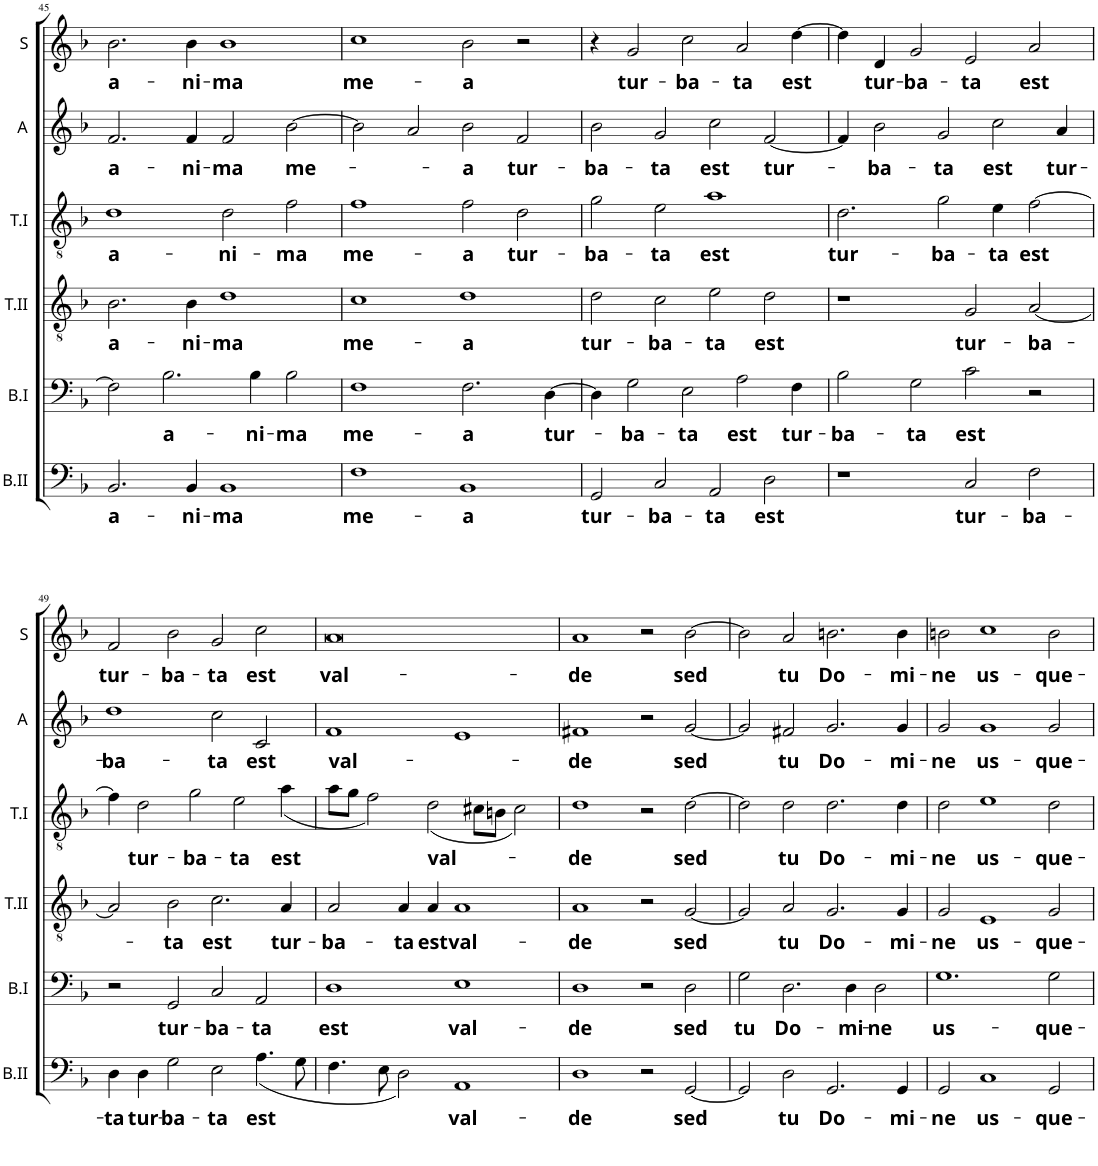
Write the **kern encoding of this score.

**kern	**text	**kern	**text	**kern	**text	**kern	**text	**kern	**text	**kern	**text
*part6	*part6	*part5	*part5	*part4	*part4	*part3	*part3	*part2	*part2	*part1	*part1
*staff6	*staff6	*staff5	*staff5	*staff4	*staff4	*staff3	*staff3	*staff2	*staff2	*staff1	*staff1
*I"Basse II	*	*I"Basse I	*	*I"Tenor II	*	*I"Tenor I	*	*I"Alti	*	*I"Soprane	*
*I'B.II	*	*I'B.I	*	*I'T.II	*	*I'T.I	*	*I'A	*	*I'S	*
!!LO:PB:g=z
*clefF4	*	*clefF4	*	*clefGv2	*	*clefGv2	*	*clefG2	*	*clefG2	*
*Trd8c14	*	*	*	*	*	*	*	*	*	*	*
*k[b-]	*	*k[b-]	*	*k[b-]	*	*k[b-]	*	*k[b-]	*	*k[b-]	*
*F:	*	*F:	*	*F:	*	*F:	*	*F:	*	*F:	*
*M4/2	*	*M4/2	*	*M4/2	*	*M4/2	*	*M4/2	*	*M4/2	*
=45	=45	=45	=45	=45	=45	=45	=45	=45	=45	=45	=45
!	!LO:LY:b	!	!	!	!LO:LY:b	!	!LO:LY:b	!	!LO:LY:b	!	!LO:LY:b
2.BB-/	a-	2F\]	.	2.B-\	a-	1d	a-	2.f/	a-	2.b-\	a-
!	!	!	!LO:LY:b	!	!	!	!	!	!	!	!
.	.	2.B-\	a-	.	.	.	.	.	.	.	.
!	!LO:LY:b	!	!	!	!LO:LY:b	!	!	!	!LO:LY:b	!	!LO:LY:b
4BB-/	-ni-	.	.	4B-\	-ni-	.	.	4f/	-ni-	4b-\	-ni-
!	!LO:LY:b	!	!	!	!LO:LY:b	!	!LO:LY:b	!	!LO:LY:b	!	!LO:LY:b
1BB-	-ma	.	.	1d	-ma	2d\	-ni-	2f/	-ma	1b-	-ma
!	!	!	!LO:LY:b	!	!	!	!	!	!	!	!
.	.	4B-\	-ni-	.	.	.	.	.	.	.	.
!	!	!	!LO:LY:b	!	!	!	!LO:LY:b	!	!LO:LY:b	!	!
.	.	2B-\	-ma	.	.	2f\	-ma	[2b-\	me-	.	.
=46	=46	=46	=46	=46	=46	=46	=46	=46	=46	=46	=46
!	!LO:LY:b	!	!LO:LY:b	!	!LO:LY:b	!	!LO:LY:b	!	!	!	!LO:LY:b
1F	me-	1F	me-	1c	me-	1f	me-	2b-\]	.	1cc	me-
.	.	.	.	.	.	.	.	2a/	.	.	.
!	!LO:LY:b	!	!LO:LY:b	!	!LO:LY:b	!	!LO:LY:b	!	!LO:LY:b	!	!LO:LY:b
1BB-	-a	2.F\	-a	1d	-a	2f\	-a	2b-\	-a	2b-\	-a
!	!	!	!	!	!	!	!LO:LY:b	!	!LO:LY:b	!	!
.	.	.	.	.	.	2d\	tur-	2f/	tur-	2r	.
!	!	!	!LO:LY:b	!	!	!	!	!	!	!	!
.	.	[4D\	tur-	.	.	.	.	.	.	.	.
=47	=47	=47	=47	=47	=47	=47	=47	=47	=47	=47	=47
!	!LO:LY:b	!	!	!	!LO:LY:b	!	!LO:LY:b	!	!LO:LY:b	!	!
2GG/	tur-	4D\]	.	2d\	tur-	2g\	-ba-	2b-\	-ba-	4r	.
!	!	!	!LO:LY:b	!	!	!	!	!	!	!	!LO:LY:b
.	.	2G\	-ba-	.	.	.	.	.	.	2g/	tur-
!	!LO:LY:b	!	!	!	!LO:LY:b	!	!LO:LY:b	!	!LO:LY:b	!	!
2C/	-ba-	.	.	2c\	-ba-	2e\	-ta	2g/	-ta	.	.
!	!	!	!LO:LY:b	!	!	!	!	!	!	!	!LO:LY:b
.	.	2E\	-ta	.	.	.	.	.	.	2cc\	-ba-
!	!LO:LY:b	!	!	!	!LO:LY:b	!	!LO:LY:b	!	!LO:LY:b	!	!
2AA/	-ta	.	.	2e\	-ta	1a	est	2cc\	est	.	.
!	!	!	!LO:LY:b	!	!	!	!	!	!	!	!LO:LY:b
.	.	2A\	est	.	.	.	.	.	.	2a/	-ta
!	!LO:LY:b	!	!	!	!LO:LY:b	!	!	!	!LO:LY:b	!	!
2D\	est	.	.	2d\	est	.	.	[2f/	tur-	.	.
!	!	!	!LO:LY:b	!	!	!	!	!	!	!	!LO:LY:b
.	.	4F\	tur-	.	.	.	.	.	.	[4dd\	est
=48	=48	=48	=48	=48	=48	=48	=48	=48	=48	=48	=48
!	!	!	!LO:LY:b	!	!	!	!LO:LY:b	!	!	!	!
1r	.	2B-\	-ba-	1r	.	2.d\	tur-	4f/]	.	4dd\]	.
!	!	!	!	!	!	!	!	!	!LO:LY:b	!	!LO:LY:b
.	.	.	.	.	.	.	.	2b-\	-ba-	4d/	tur-
!	!	!	!LO:LY:b	!	!	!	!	!	!	!	!LO:LY:b
.	.	2G\	-ta	.	.	.	.	.	.	2g/	-ba-
!	!	!	!	!	!	!	!LO:LY:b	!	!LO:LY:b	!	!
.	.	.	.	.	.	2g\	-ba-	2g/	-ta	.	.
!	!LO:LY:b	!	!LO:LY:b	!	!LO:LY:b	!	!	!	!	!	!LO:LY:b
2C/	tur-	2c\	est	2G/	tur-	.	.	.	.	2e/	-ta
!	!	!	!	!	!	!	!LO:LY:b	!	!LO:LY:b	!	!
.	.	.	.	.	.	4e\	-ta	2cc\	est	.	.
!	!LO:LY:b	!	!	!	!LO:LY:b	!	!LO:LY:b	!	!	!	!LO:LY:b
2F\	-ba-	2r	.	[2A/	-ba-	[2f\	est	.	.	2a/	est
!	!	!	!	!	!	!	!	!	!LO:LY:b	!	!
.	.	.	.	.	.	.	.	4a/	tur-	.	.
!!LO:LB:g=z
=49	=49	=49	=49	=49	=49	=49	=49	=49	=49	=49	=49
!	!LO:LY:b	!	!	!	!	!	!	!	!LO:LY:b	!	!LO:LY:b
4D\	-ta	2r	.	2A/]	.	4f\]	.	1dd	-ba-	2f/	tur-
!	!LO:LY:b	!	!	!	!	!	!LO:LY:b	!	!	!	!
4D\	tur-	.	.	.	.	2d\	tur-	.	.	.	.
!	!LO:LY:b	!	!LO:LY:b	!	!LO:LY:b	!	!	!	!	!	!LO:LY:b
2G\	-ba-	2GG/	tur-	2B-\	-ta	.	.	.	.	2b-\	-ba-
!	!	!	!	!	!	!	!LO:LY:b	!	!	!	!
.	.	.	.	.	.	2g\	-ba-	.	.	.	.
!	!LO:LY:b	!	!LO:LY:b	!	!LO:LY:b	!	!	!	!LO:LY:b	!	!LO:LY:b
2E\	-ta	2C/	-ba-	2.c\	est	.	.	2cc\	-ta	2g/	-ta
!	!	!	!	!	!	!	!LO:LY:b	!	!	!	!
.	.	.	.	.	.	2e\	-ta	.	.	.	.
!	!LO:LY:b	!	!LO:LY:b	!	!	!	!	!	!LO:LY:b	!	!LO:LY:b
(<4.A\	est	2AA/	-ta	.	.	.	.	2c/	est	2cc\	est
!	!	!	!	!	!LO:LY:b	!	!LO:LY:b	!	!	!	!
.	.	.	.	4A/	tur-	(<4a\	est	.	.	.	.
8G\	.	.	.	.	.	.	.	.	.	.	.
=50	=50	=50	=50	=50	=50	=50	=50	=50	=50	=50	=50
!	!	!	!LO:LY:b	!	!LO:LY:b	!	!	!	!LO:LY:b	!	!LO:LY:b
4.F\	.	1D	est	2A/	-ba-	8a\L	.	1f	val-	0a	val-
.	.	.	.	.	.	8g\J	.	.	.	.	.
.	.	.	.	.	.	2f\)	.	.	.	.	.
8E\	.	.	.	.	.	.	.	.	.	.	.
!	!	!	!	!	!LO:LY:b	!	!	!	!	!	!
2D\)	.	.	.	4A/	-ta	.	.	.	.	.	.
!	!	!	!	!	!LO:LY:b	!	!LO:LY:b	!	!	!	!
.	.	.	.	4A/	est	(<2d\	val-	.	.	.	.
!	!LO:LY:b	!	!LO:LY:b	!	!LO:LY:b	!	!	!	!	!	!
1AA	val-	1E	val-	1A	val-	.	.	1e	.	.	.
.	.	.	.	.	.	8c#X\L	.	.	.	.	.
.	.	.	.	.	.	8Bn\J	.	.	.	.	.
.	.	.	.	.	.	2c#\)	.	.	.	.	.
=51	=51	=51	=51	=51	=51	=51	=51	=51	=51	=51	=51
!	!LO:LY:b	!	!LO:LY:b	!	!LO:LY:b	!	!LO:LY:b	!	!LO:LY:b	!	!LO:LY:b
1D	-de	1D	-de	1A	-de	1d	-de	1f#X	-de	1a	-de
2r	.	2r	.	2r	.	2r	.	2r	.	2r	.
!	!LO:LY:b	!	!LO:LY:b	!	!LO:LY:b	!	!LO:LY:b	!	!LO:LY:b	!	!LO:LY:b
[2GG/	sed	2D\	sed	[2G/	sed	[2d\	sed	[2g/	sed	[2b-\	sed
=52	=52	=52	=52	=52	=52	=52	=52	=52	=52	=52	=52
!	!	!	!LO:LY:b	!	!	!	!	!	!	!	!
2GG/]	.	2G\	tu	2G/]	.	2d\]	.	2g/]	.	2b-\]	.
!	!LO:LY:b	!	!LO:LY:b	!	!LO:LY:b	!	!LO:LY:b	!	!LO:LY:b	!	!LO:LY:b
2D\	tu	2.D\	Do-	2A/	tu	2d\	tu	2f#X/	tu	2a/	tu
!	!LO:LY:b	!	!	!	!LO:LY:b	!	!LO:LY:b	!	!LO:LY:b	!	!LO:LY:b
2.GG/	Do-	.	.	2.G/	Do-	2.d\	Do-	2.g/	Do-	2.bn\	Do-
!	!	!	!LO:LY:b	!	!	!	!	!	!	!	!
.	.	4D\	-mi-	.	.	.	.	.	.	.	.
!	!	!	!LO:LY:b	!	!	!	!	!	!	!	!
.	.	2D\	-ne	.	.	.	.	.	.	.	.
!	!LO:LY:b	!	!	!	!LO:LY:b	!	!LO:LY:b	!	!LO:LY:b	!	!LO:LY:b
4GG/	-mi-	.	.	4G/	-mi-	4d\	-mi-	4g/	-mi-	4b\	-mi-
=53	=53	=53	=53	=53	=53	=53	=53	=53	=53	=53	=53
!	!LO:LY:b	!	!LO:LY:b	!	!LO:LY:b	!	!LO:LY:b	!	!LO:LY:b	!	!LO:LY:b
2GG/	-ne	1.G	us-	2G/	-ne	2d\	-ne	2g/	-ne	2bn\	-ne
!	!LO:LY:b	!	!	!	!LO:LY:b	!	!LO:LY:b	!	!LO:LY:b	!	!LO:LY:b
1C	us-	.	.	1E	us-	1e	us-	1g	us-	1cc	us-
!	!LO:LY:b	!	!LO:LY:b	!	!LO:LY:b	!	!LO:LY:b	!	!LO:LY:b	!	!LO:LY:b
2GG/	-que-	2G\	-que-	2G/	-que-	2d\	-que-	2g/	-que-	2b\	-que-
=	=	=	=	=	=	=	=	=	=	=	=
*-	*-	*-	*-	*-	*-	*-	*-	*-	*-	*-	*-
